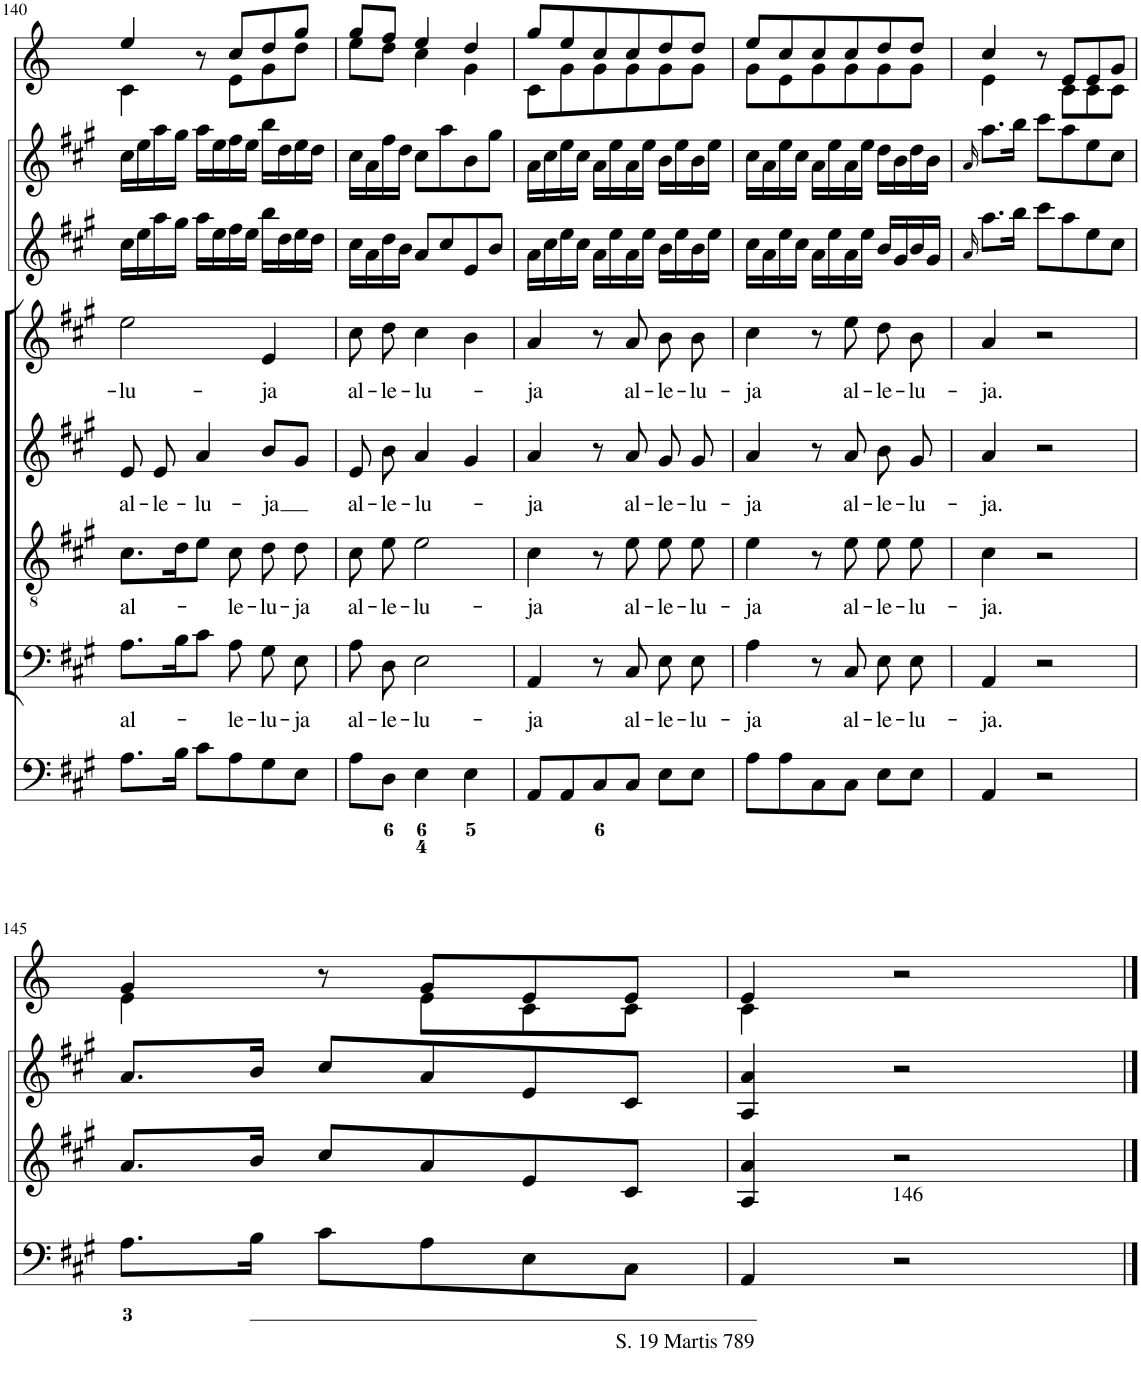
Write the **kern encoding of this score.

**kern	**kern	**text	**kern	**text	**kern	**text	**kern	**text	**kern	**kern	**kern
*part8	*part7	*part7	*part6	*part6	*part5	*part5	*part4	*part4	*part3	*part2	*part1
*staff8	*staff7	*staff7	*staff6	*staff6	*staff5	*staff5	*staff4	*staff4	*staff3	*staff2	*staff1
*I"Organ	*I"Voice	*	*I"Tenor	*	*I"Alto	*	*I"Voice	*	*I"Violin	*I"Violini	*I"Corni in A
*	*	*	*	*	*	*	*	*	*I'Vln	*I'Vln	*
!!LO:PB:g=z
*clefF4	*clefF4	*	*clefGv2	*	*clefG2	*	*clefG2	*	*clefG2	*clefG2	*clefG2
*	*	*	*	*	*	*	*	*	*	*	*Trd2c3
*k[f#c#g#]	*k[f#c#g#]	*	*k[f#c#g#]	*	*k[f#c#g#]	*	*k[f#c#g#]	*	*k[f#c#g#]	*k[f#c#g#]	*k[]
*M3/4	*M3/4	*	*M3/4	*	*M3/4	*	*M3/4	*	*M3/4	*M3/4	*M3/4
=140	=140	=140	=140	=140	=140	=140	=140	=140	=140	=140	=140
!	!	!LO:LY:b	!	!LO:LY:b	!	!LO:LY:b	!	!LO:LY:b	!	!	!
*	*	*	*	*	*	*	*	*	*	*	*^
8.A\L	8.A\L	al-	8.c#\L	al-	8e/	al-	2ee\	-lu-	16cc#\LL	16cc#\LL	4ee/	4c\
.	.	.	.	.	.	.	.	.	16ee\	16ee\	.	.
!	!	!	!	!	!	!LO:LY:b	!	!	!	!	!	!
.	.	.	.	.	8e/	-le-	.	.	16aa\	16aa\	.	.
16B\Jk	16B\K	.	16d\K	.	.	.	.	.	16gg#\JJ	16gg#\JJ	.	.
!	!	!	!	!	!	!LO:LY:b	!	!	!	!	!	!
8c#\L	8c#\J	.	8e\J	.	4a/	-lu-	.	.	16aa\LL	16aa\LL	8r	8ryy
.	.	.	.	.	.	.	.	.	16ee\	16ee\	.	.
!	!	!LO:LY:b	!	!LO:LY:b	!	!	!	!	!	!	!	!
8A\	8A\	-le-	8c#\	-le-	.	.	.	.	16ff#\	16ff#\	8cc/L	8e\L
.	.	.	.	.	.	.	.	.	16ee\JJ	16ee\JJ	.	.
!	!	!LO:LY:b	!	!LO:LY:b	!	!LO:LY:b	!	!LO:LY:b	!	!	!	!
8G#\	8G#\	-lu-	8d\	-lu-	8b/L	-ja	4e/	-ja	16bb\LL	16bb\LL	8dd/	8g\
.	.	.	.	.	.	.	.	.	16dd\	16dd\	.	.
!	!	!LO:LY:b	!	!LO:LY:b	!	!	!	!	!	!	!	!
8E\J	8E\	-ja	8d\	-ja	8g#/J	.	.	.	16ee\	16ee\	8gg/J	8dd\J
.	.	.	.	.	.	.	.	.	16dd\JJ	16dd\JJ	.	.
=141	=141	=141	=141	=141	=141	=141	=141	=141	=141	=141	=141	=141
!	!	!LO:LY:b	!	!LO:LY:b	!	!LO:LY:b	!	!LO:LY:b	!	!	!	!
8A\L	8A\	al-	8c#\	al-	8e/	al-	8cc#\L	al-	16cc#\LL	16cc#\LL	8gg/L	8ee\L
.	.	.	.	.	.	.	.	.	16a\	16a\	.	.
!	!	!LO:LY:b	!	!LO:LY:b	!	!LO:LY:b	!	!LO:LY:b	!	!	!	!
8D\J	8D\	-le-	8e\	-le-	8b\	-le-	8dd\J	-le-	16dd\	16ff#\	8ff/J	8dd\J
.	.	.	.	.	.	.	.	.	16b\JJ	16dd\JJ	.	.
!	!	!LO:LY:b	!	!LO:LY:b	!	!LO:LY:b	!	!LO:LY:b	!	!	!	!
4E\	2E\	-lu-	2e\	-lu-	4a/	-lu-	4cc#\	-lu-	8a/L	8cc#\L	4ee/	4cc\
.	.	.	.	.	.	.	.	.	8cc#/	8aa\	.	.
4E\	.	.	.	.	4g#/	.	4b\	.	8e/	8b\	4dd/	4g\
.	.	.	.	.	.	.	.	.	8b/J	8gg#\J	.	.
=142	=142	=142	=142	=142	=142	=142	=142	=142	=142	=142	=142	=142
!	!	!LO:LY:b	!	!LO:LY:b	!	!LO:LY:b	!	!LO:LY:b	!	!	!	!
8AA/L	4AA/	-ja	4c#\	-ja	4a/	-ja	4a/	-ja	16a\LL	16a\LL	8gg/L	8c\L
.	.	.	.	.	.	.	.	.	16cc#\	16cc#\	.	.
8AA/	.	.	.	.	.	.	.	.	16ee\	16ee\	8ee/	8g\
.	.	.	.	.	.	.	.	.	16cc#\JJ	16cc#\JJ	.	.
8C#/	8r	.	8r	.	8r	.	8r	.	16a\LL	16a\LL	8cc/	8g\
.	.	.	.	.	.	.	.	.	16ee\	16ee\	.	.
!	!	!LO:LY:b	!	!LO:LY:b	!	!LO:LY:b	!	!LO:LY:b	!	!	!	!
8C#/J	8C#/	al-	8e\	al-	8a/	al-	8a/	al-	16a\	16a\	8cc/	8g\
.	.	.	.	.	.	.	.	.	16ee\JJ	16ee\JJ	.	.
!	!	!LO:LY:b	!	!LO:LY:b	!	!LO:LY:b	!	!LO:LY:b	!	!	!	!
8E\L	8E\	-le-	8e\	-le-	8g#/	-le-	8b\L	-le-	16b\LL	16b\LL	8dd/	8g\
.	.	.	.	.	.	.	.	.	16ee\	16ee\	.	.
!	!	!LO:LY:b	!	!LO:LY:b	!	!LO:LY:b	!	!LO:LY:b	!	!	!	!
8E\J	8E\	-lu-	8e\	-lu-	8g#/	-lu-	8b\J	-lu-	16b\	16b\	8dd/J	8g\J
.	.	.	.	.	.	.	.	.	16ee\JJ	16ee\JJ	.	.
=143	=143	=143	=143	=143	=143	=143	=143	=143	=143	=143	=143	=143
!	!	!LO:LY:b	!	!LO:LY:b	!	!LO:LY:b	!	!LO:LY:b	!	!	!	!
8A\L	4A\	-ja	4e\	-ja	4a/	-ja	4cc#\	-ja	16cc#\LL	16cc#\LL	8ee/L	8g\L
.	.	.	.	.	.	.	.	.	16a\	16a\	.	.
8A\	.	.	.	.	.	.	.	.	16ee\	16ee\	8cc/	8e\
.	.	.	.	.	.	.	.	.	16cc#\JJ	16cc#\JJ	.	.
8C#\	8r	.	8r	.	8r	.	8r	.	16a\LL	16a\LL	8cc/	8g\
.	.	.	.	.	.	.	.	.	16ee\	16ee\	.	.
!	!	!LO:LY:b	!	!LO:LY:b	!	!LO:LY:b	!	!LO:LY:b	!	!	!	!
8C#\J	8C#/	al-	8e\	al-	8a/	al-	8ee\	al-	16a\	16a\	8cc/	8g\
.	.	.	.	.	.	.	.	.	16ee\JJ	16ee\JJ	.	.
!	!	!LO:LY:b	!	!LO:LY:b	!	!LO:LY:b	!	!LO:LY:b	!	!	!	!
8E\L	8E\	-le-	8e\	-le-	8b\	-le-	8dd\L	-le-	16b/LL	16dd\LL	8dd/	8g\
.	.	.	.	.	.	.	.	.	16g#/	16b\	.	.
!	!	!LO:LY:b	!	!LO:LY:b	!	!LO:LY:b	!	!LO:LY:b	!	!	!	!
8E\J	8E\	-lu-	8e\	-lu-	8g#/	-lu-	8b\J	-lu-	16b/	16dd\	8dd/J	8g\J
.	.	.	.	.	.	.	.	.	16g#/JJ	16b\JJ	.	.
=144	=144	=144	=144	=144	=144	=144	=144	=144	=144	=144	=144	=144
.	.	.	.	.	.	.	.	.	16qa/	16qa/	.	.
!	!	!LO:LY:b	!	!LO:LY:b	!	!LO:LY:b	!	!LO:LY:b	!	!	!	!
4AA/	4AA/	-ja.	4c#\	-ja.	4a/	-ja.	4a/	-ja.	8.aa\L	8.aa\L	4cc/	4e\
.	.	.	.	.	.	.	.	.	16bb\Jk	16bb\Jk	.	.
2r	2r	.	2r	.	2r	.	2r	.	8ccc#\L	8ccc#\L	8r	8ryy
.	.	.	.	.	.	.	.	.	8aa\	8aa\	8e/L	8c\L
.	.	.	.	.	.	.	.	.	8ee\	8ee\	8e/	8c\
.	.	.	.	.	.	.	.	.	8cc#\J	8cc#\J	8g/J	8c\J
!!LO:LB:g=z	!!
=145	=145	=145	=145	=145	=145	=145	=145	=145	=145	=145	=145	=145
8.A\L	2.r	.	2.r	.	2.r	.	2.r	.	8.a/L	8.a/L	4g/	4e\
16B\Jk	.	.	.	.	.	.	.	.	16b/Jk	16b/Jk	.	.
8c#\L	.	.	.	.	.	.	.	.	8cc#/L	8cc#/L	8r	8ryy
8A\	.	.	.	.	.	.	.	.	8a/	8a/	8g/L	8e\L
8E\	.	.	.	.	.	.	.	.	8e/	8e/	8e/	8c\
8C#\J	.	.	.	.	.	.	.	.	8c#/J	8c#/J	8e/J	8c\J
=146	=146	=146	=146	=146	=146	=146	=146	=146	=146	=146	=146	=146
!LO:TX:b:t=S. 19 Martis 789	!	!	!	!	!	!	!	!	!	!	!	!
4AA/	2.r	.	2.r	.	2.r	.	2.r	.	4A/ 4a/	4A/ 4a/	4e/	4c\
!LO:TX:a:t=146	!	!	!	!	!	!	!	!	!	!	!	!
2r	.	.	.	.	.	.	.	.	2r	2r	2r	2ryy
*	*	*	*	*	*	*	*	*	*	*	*v	*v
==	==	==	==	==	==	==	==	==	==	==	==
*-	*-	*-	*-	*-	*-	*-	*-	*-	*-	*-	*-
